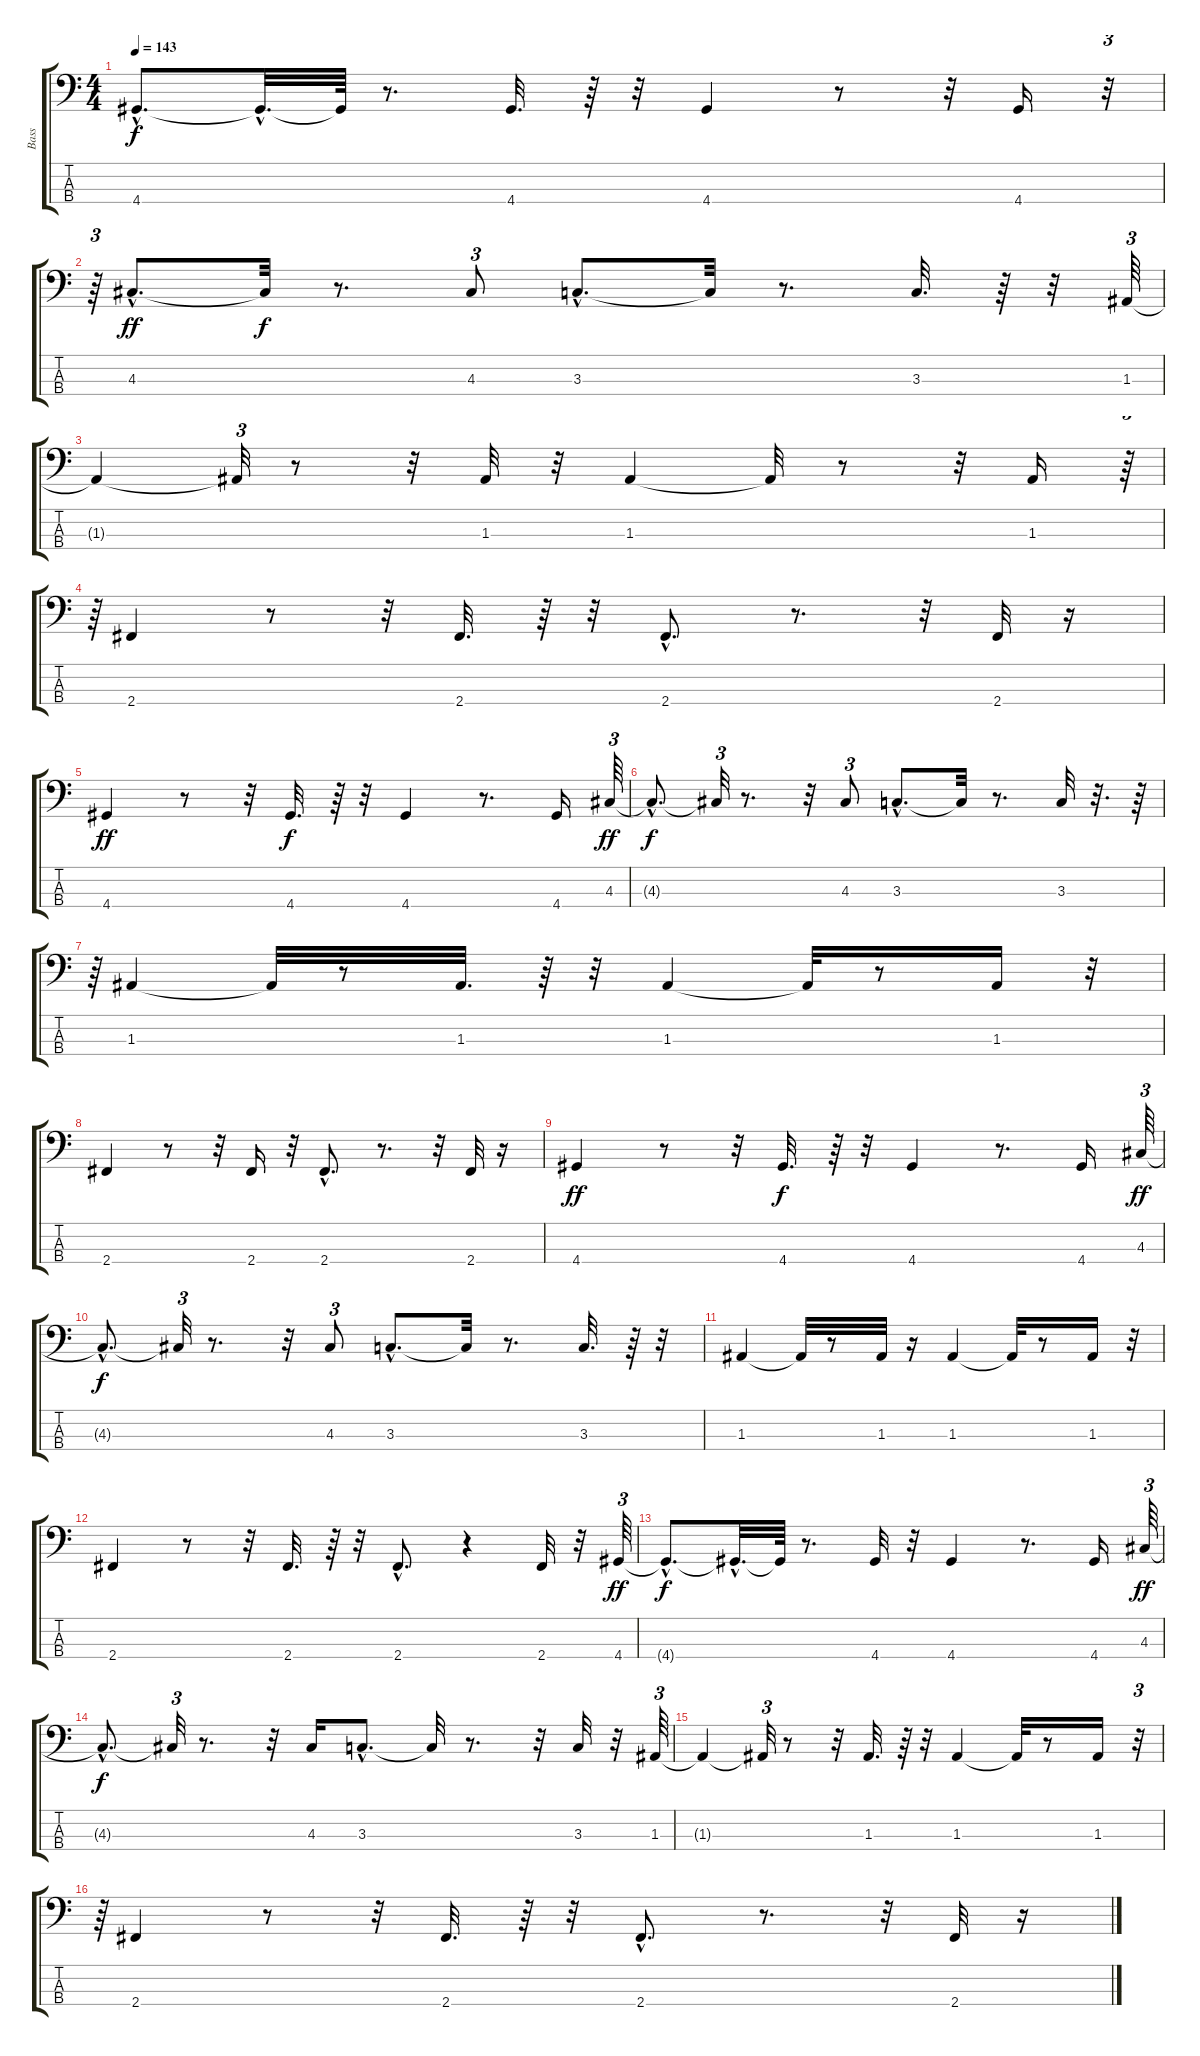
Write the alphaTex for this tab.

\track ("Bass" "Bass") {instrument acousticbass}
\staff {score tabs}
\tuning (G2 D2 A1 E1) {hide}
\ts (4 4)
\tempo 143
\clef f4
\ks c
4.4{hac t}.8{d dy f} 4.4{hac t}.32{d} 4.4{t}.64 r.8{d} 4.4.32{d} r.64 r.32 4.4.4 r.8 r.32 4.4.16 r.32{tu (3 2)} |
r.64{tu (3 2)} 4.3{hac}.8{d dy ff} 4.3{t}.32{dy f} r.8{d} 4.3.8{tu (3 2)} 3.3{hac}.8{d} 3.3{t}.32 r.8{d} 3.3.32{d} r.64 r.32 1.3.64{tu (3 2)} |
1.3{t}.4 1.3{t}.32{tu (3 2)} r.8 r.32 1.3.32 r.32 1.3.4 1.3{t}.32 r.8 r.32 1.3.16 r.64{tu (3 2)} |
r.64{tu (3 2)} 2.4.4 r.8 r.32 2.4.32{d} r.64 r.32 2.4{hac}.8{d} r.8{d} r.32 2.4.32 r.16 |
4.4.4{dy ff} r.8 r.32 4.4.32{d dy f} r.64 r.32 4.4.4 r.8{d} 4.4.16 4.3.64{tu (3 2) dy ff} |
4.3{hac t}.8{d dy f} 4.3{t}.32{tu (3 2)} r.8{d} r.32 4.3.8{tu (3 2)} 3.3{hac}.8{d} 3.3{t}.32 r.8{d} 3.3.32 r.32{d} r.64 |
r.64{tu (3 2)} 1.3.4 1.3{t}.32 r.8 1.3.32{d} r.64 r.32 1.3.4 1.3{t}.32 r.8 1.3.16 r.32 |
2.4.4 r.8 r.32 2.4.16 r.32 2.4{hac}.8{d} r.8{d} r.32 2.4.32 r.16 |
4.4.4{dy ff} r.8 r.32 4.4.32{d dy f} r.64 r.32 4.4.4 r.8{d} 4.4.16 4.3.64{tu (3 2) dy ff} |
4.3{hac t}.8{d dy f} 4.3{t}.32{tu (3 2)} r.8{d} r.32 4.3.8{tu (3 2)} 3.3{hac}.8{d} 3.3{t}.32 r.8{d} 3.3.32{d} r.64 r.32 |
1.3.4 1.3{t}.32 r.8 1.3.32 r.16 1.3.4 1.3{t}.32 r.8 1.3.16 r.32 |
2.4.4 r.8 r.32 2.4.32{d} r.64 r.32 2.4{hac}.8{d} r.4 2.4.32 r.32 4.4.64{tu (3 2) dy ff} |
4.4{hac t}.8{d dy f} 4.4{hac t}.32{d} 4.4{t}.64 r.8{d} 4.4.32 r.32 4.4.4 r.8{d} 4.4.16 4.3.64{tu (3 2) dy ff} |
4.3{hac t}.8{d dy f} 4.3{t}.32{tu (3 2)} r.8{d} r.32 4.3.16 3.3{hac}.8{d} 3.3{t}.32 r.8{d} r.32 3.3.32 r.32 1.3.64{tu (3 2)} |
1.3{t}.4 1.3{t}.32{tu (3 2)} r.8 r.32 1.3.32{d} r.64 r.32 1.3.4 1.3{t}.32 r.8 1.3.16 r.32{tu (3 2)} |
r.64{tu (3 2)} 2.4.4 r.8 r.32 2.4.32{d} r.64 r.32 2.4{hac}.8{d} r.8{d} r.32 2.4.32 r.16
